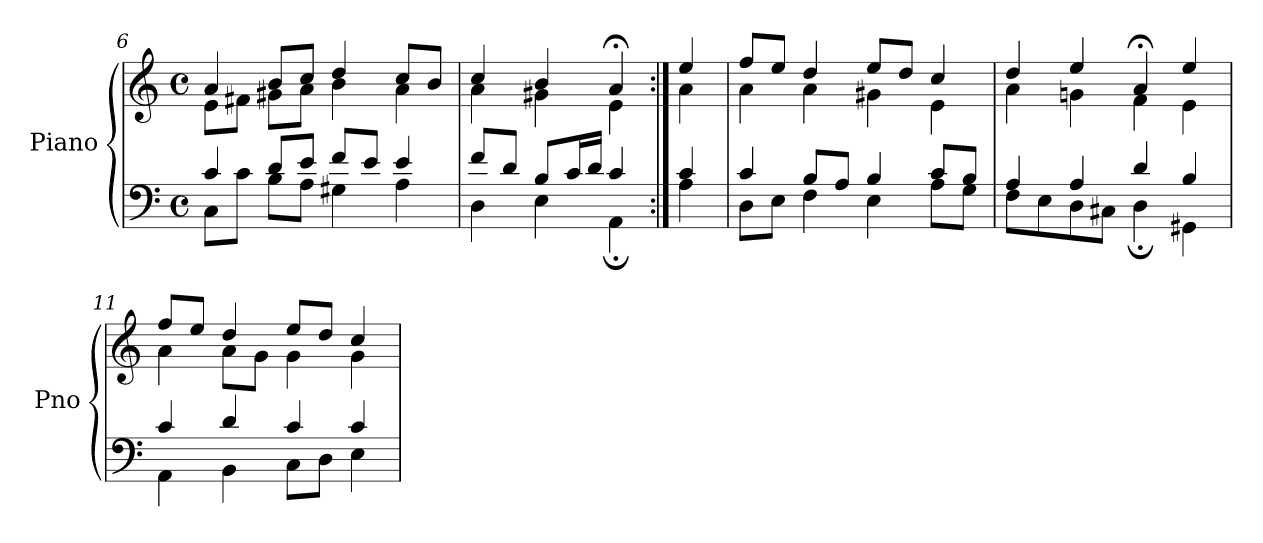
**kern	**kern
*part1	*part1
*staff2	*staff1
*I"Piano	*
*I'Pno	*
*clefF4	*clefG2
*k[]	*k[]
*M4/4	*M4/4
*met(c)	*met(c)
=6	=6
*^	*^
4c/	8C\L	4a/	8e\L
.	8c\J	.	8f#X\J
8d/L	8B\L	8b/L	8g#X\L
8e/J	8A\J	8cc/J	8a\J
8f/L	4G#X\	4dd/	4b\
8e/J	.	.	.
4e/	4A\	8cc/L	4a\
.	.	8b/J	.
=7	=7	=7	=7
8f/L	4D\	4cc/	4a\
8d/J	.	.	.
8B/L	4E\	4b/	4g#X\
16c/L	.	.	.
16d/JJ	.	.	.
4c/	4AA;\	4a;</	4e\
=8:|!	=8:|!	=8:|!	=8:|!
4c/	4A\	4ee/	4a\
=9	=9	=9	=9
4c/	8D\L	8ff/L	4a\
.	8E\J	8ee/J	.
8B/L	4F\	4dd/	4a\
8A/J	.	.	.
4B/	4E\	8ee/L	4g#X\
.	.	8dd/J	.
8c/L	8A\L	4cc/	4e\
8B/J	8G\J	.	.
=10	=10	=10	=10
4A/	8F\L	4dd/	4a\
.	8E\	.	.
4A/	8D\	4ee/	4gn\
.	8C#X\J	.	.
4d/	4D;\	4a;</	4f\
4B/	4GG#X\	4ee/	4e\
=11	=11	=11	=11
4c/	4AA\	8ff/L	4a\
.	.	8ee/J	.
4d/	4BB\	4dd/	8a\L
.	.	.	8g\J
4c/	8C\L	8ee/L	4g\
.	8D\J	8dd/J	.
4c/	4E\	4cc/	4g\
*v	*v	*	*
*	*v	*v
=	=
*-	*-
